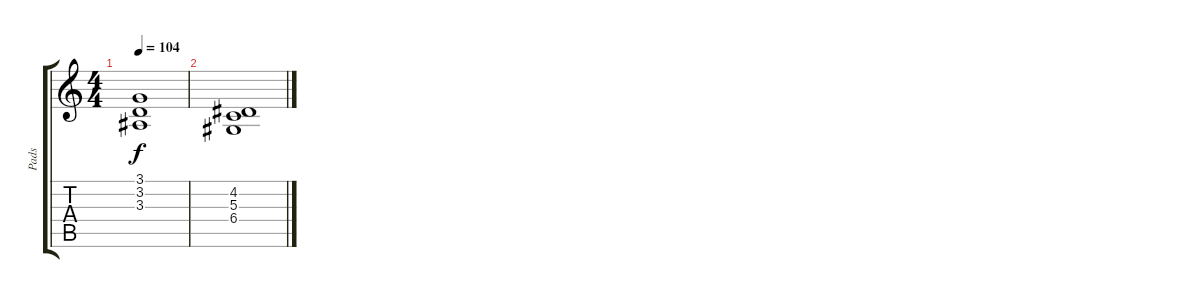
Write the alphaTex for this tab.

\track ("Pads" "Pads") {instrument stringensemble2}
\staff {score tabs}
\tuning (E4 B3 G3 D3 A2 E2) {hide}
\ts (4 4)
\tempo 104
\clef g2
\ks c
(3.1 3.2 3.3).1{dy f} |
(4.2 5.3 6.4).1
